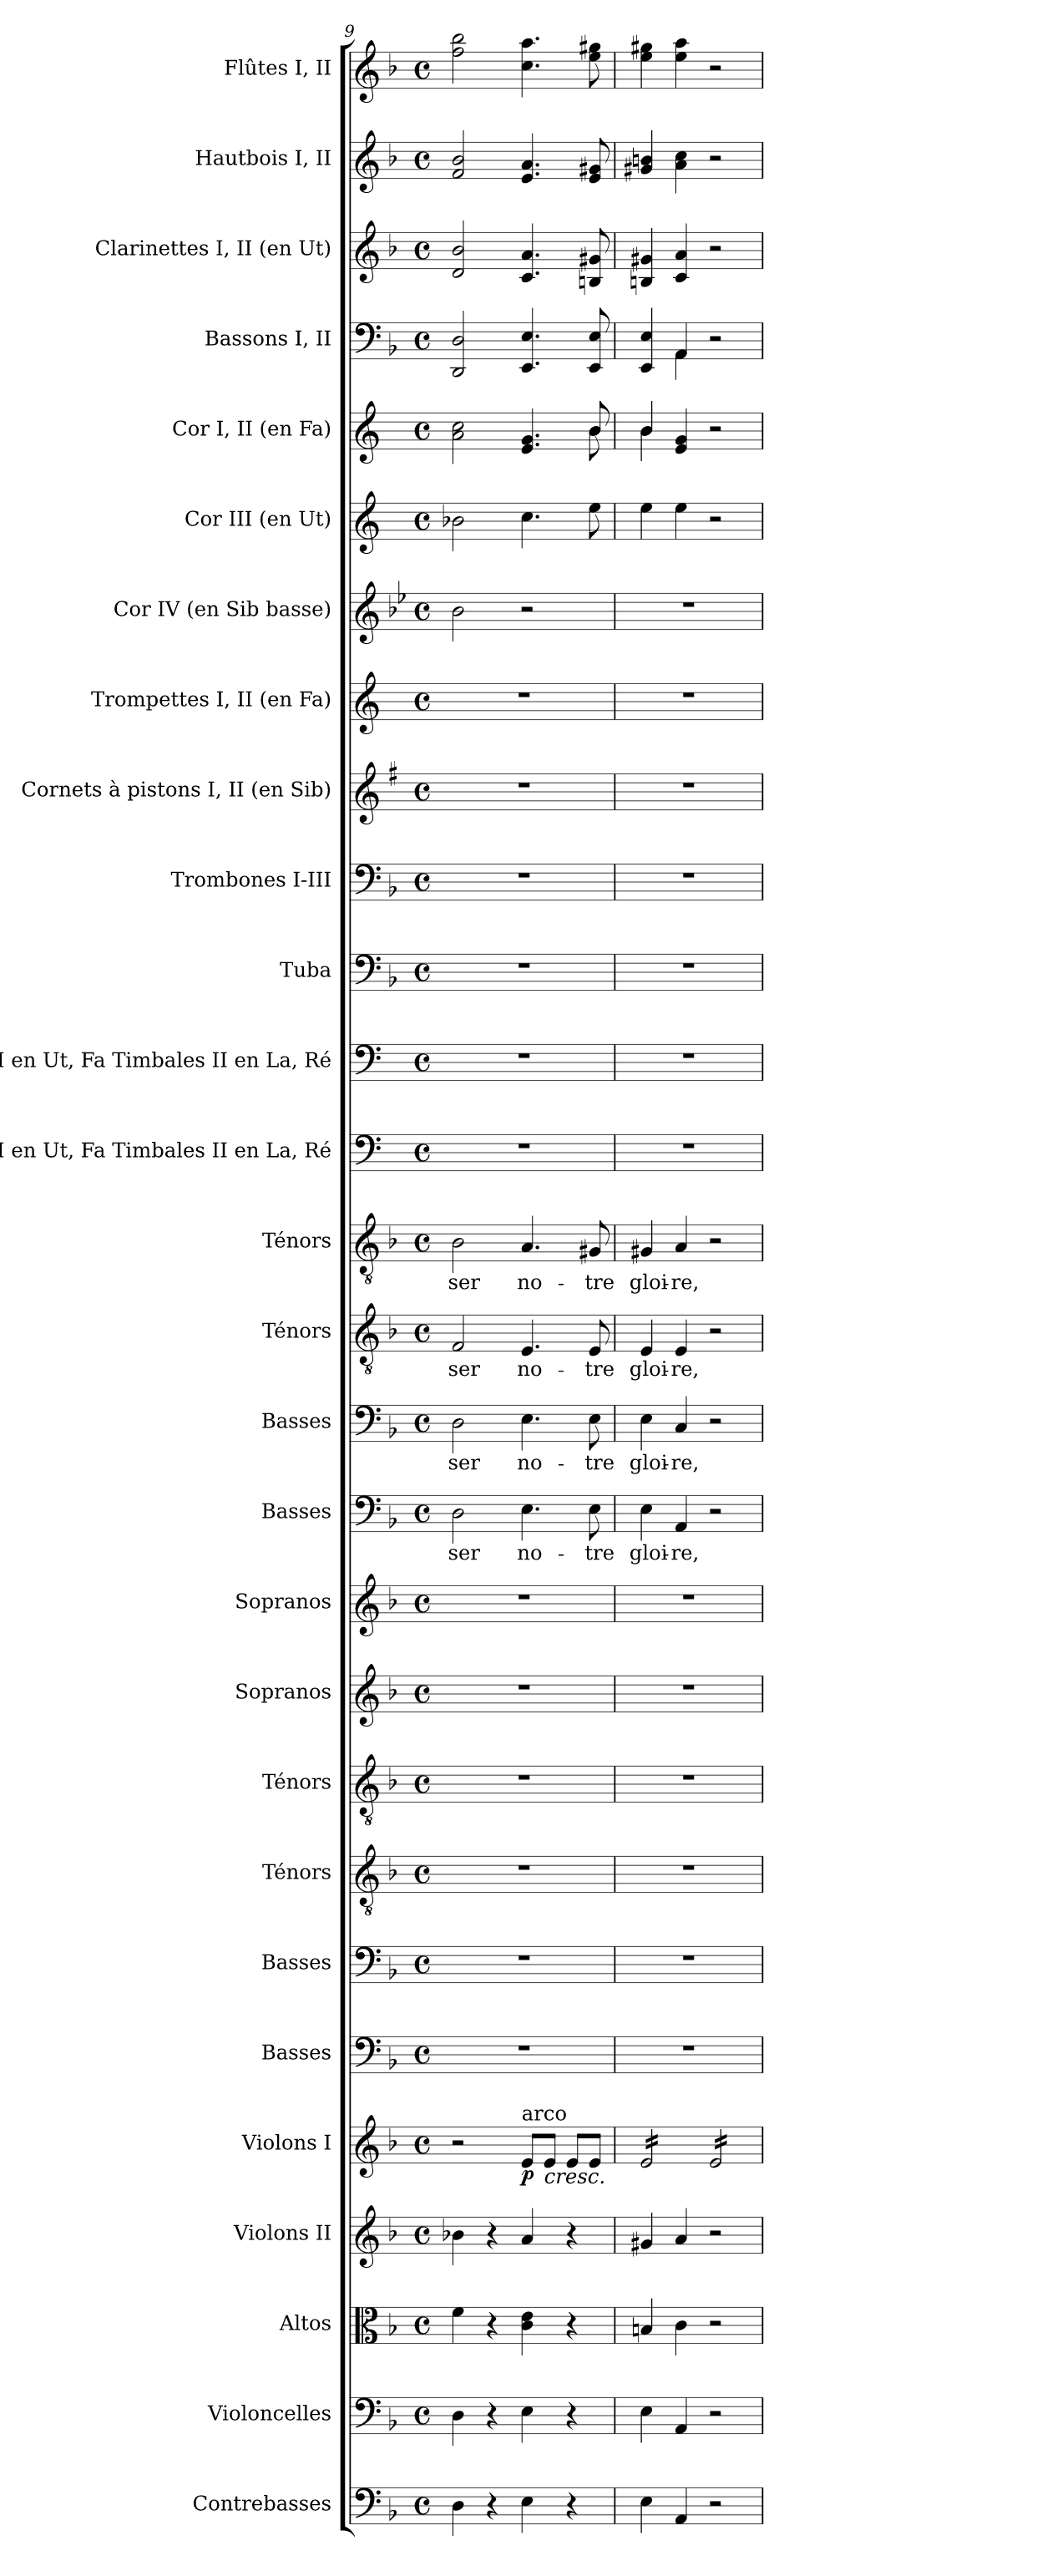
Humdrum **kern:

**kern	**kern	**kern	**kern	**kern	**dynam	**kern	**kern	**kern	**kern	**kern	**kern	**kern	**text	**kern	**text	**kern	**text	**kern	**text	**kern	**kern	**kern	**kern	**kern	**kern	**kern	**kern	**kern	**kern	**kern	**kern	**kern
*part28	*part27	*part26	*part25	*part24	*part24	*part23	*part22	*part21	*part20	*part19	*part18	*part17	*part17	*part16	*part16	*part15	*part15	*part14	*part14	*part13	*part12	*part11	*part10	*part9	*part8	*part7	*part6	*part5	*part4	*part3	*part2	*part1
*staff28	*staff27	*staff26	*staff25	*staff24	*staff24	*staff23	*staff22	*staff21	*staff20	*staff19	*staff18	*staff17	*staff17	*staff16	*staff16	*staff15	*staff15	*staff14	*staff14	*staff13	*staff12	*staff11	*staff10	*staff9	*staff8	*staff7	*staff6	*staff5	*staff4	*staff3	*staff2	*staff1
*I"Contrebasses	*I"Violoncelles	*I"Altos	*I"Violons II	*I"Violons I	*	*I"Basses	*I"Basses	*I"Ténors	*I"Ténors	*I"Sopranos	*I"Sopranos	*I"Basses	*	*I"Basses	*	*I"Ténors	*	*I"Ténors	*	*I"I en Ut, Fa  Timbales       II en La, Ré	*I"I en Ut, Fa  Timbales       II en La, Ré	*I"Tuba	*I"Trombones I-III	*I"Cornets à pistons I, II (en Sib)	*I"Trompettes I, II (en Fa)	*I"Cor IV (en Sib basse)	*I"Cor III (en Ut)	*I"Cor I, II (en Fa)	*I"Bassons I, II	*I"Clarinettes I, II (en Ut)	*I"Hautbois I, II	*I"Flûtes I, II
*I'Cb.	*I'Vlles	*I'Altos	*I'Vns II	*I'Vns I	*	*I'Basses	*I'Basses	*I'Tén.	*I'Tén.	*I'Sopr.	*I'Sopr.	*I'Basses	*	*I'Basses	*	*I'Tén.	*	*I'Tén.	*	*I'Timb.	*I'Timb.	*I'Tb.	*I'Trb.	*I'C.à p. (Sib)	*I'Tr. (Fa)	*I'Cor (Sib basse)	*I'Cor (Ut)	*I'Cor (Fa)	*I'Bns	*I'Cl. (Ut)	*I'Hb.	*I'Fl.
!!LO:PB:g=z
*clefF4	*clefF4	*clefC3	*clefG2	*clefG2	*	*clefF4	*clefF4	*clefGv2	*clefGv2	*clefG2	*clefG2	*clefF4	*	*clefF4	*	*clefGv2	*	*clefGv2	*	*clefF4	*clefF4	*clefF4	*clefF4	*clefG2	*clefG2	*clefG2	*clefG2	*clefG2	*clefF4	*clefG2	*clefG2	*clefG2
*ITrd7c12	*	*	*	*	*	*	*	*ITrd7c12	*ITrd7c12	*	*	*	*	*	*	*ITrd7c12	*	*ITrd7c12	*	*	*	*	*	*ITrd1c2	*ITrd-3c-5	*ITrd8c14	*ITrd7c12	*ITrd4c7	*	*	*	*
*k[b-]	*k[b-]	*k[b-]	*k[b-]	*k[b-]	*	*k[b-]	*k[b-]	*k[b-]	*k[b-]	*k[b-]	*k[b-]	*k[b-]	*	*k[b-]	*	*k[b-]	*	*k[b-]	*	*k[]	*k[]	*k[b-]	*k[b-]	*k[b-]	*k[b-]	*k[b-e-]	*k[]	*k[b-]	*k[b-]	*k[b-]	*k[b-]	*k[b-]
*F:	*F:	*F:	*F:	*F:	*	*F:	*F:	*F:	*F:	*F:	*F:	*F:	*	*F:	*	*F:	*	*F:	*	*C:	*C:	*F:	*F:	*F:	*F:	*B-:	*C:	*F:	*F:	*F:	*F:	*F:
*M4/4	*M4/4	*M4/4	*M4/4	*M4/4	*	*M4/4	*M4/4	*M4/4	*M4/4	*M4/4	*M4/4	*M4/4	*	*M4/4	*	*M4/4	*	*M4/4	*	*M4/4	*M4/4	*M4/4	*M4/4	*M4/4	*M4/4	*M4/4	*M4/4	*M4/4	*M4/4	*M4/4	*M4/4	*M4/4
*met(c)	*met(c)	*met(c)	*met(c)	*met(c)	*	*met(c)	*met(c)	*met(c)	*met(c)	*met(c)	*met(c)	*met(c)	*	*met(c)	*	*met(c)	*	*met(c)	*	*met(c)	*met(c)	*met(c)	*met(c)	*met(c)	*met(c)	*met(c)	*met(c)	*met(c)	*met(c)	*met(c)	*met(c)	*met(c)
=9	=9	=9	=9	=9	=9	=9	=9	=9	=9	=9	=9	=9	=9	=9	=9	=9	=9	=9	=9	=9	=9	=9	=9	=9	=9	=9	=9	=9	=9	=9	=9	=9
!	!	!	!	!	!	!	!	!	!	!	!	!	!LO:LY:b:color=#000000	!	!	!	!	!	!	!	!	!	!	!	!	!	!	!	!	!	!	!
!	!	!	!	!	!	!	!	!	!	!	!	!	!	!	!LO:LY:b:color=#000000	!	!	!	!	!	!	!	!	!	!	!	!	!	!	!	!	!
!	!	!	!	!	!	!	!	!	!	!	!	!	!	!	!	!	!LO:LY:b:color=#000000	!	!	!	!	!	!	!	!	!	!	!	!	!	!	!
!	!	!	!	!	!	!	!	!	!	!	!	!	!	!	!	!	!	!	!LO:LY:b:color=#000000	!	!	!	!	!	!	!	!	!	!	!	!	!
*	*	*	*	*	*	*	*	*	*	*	*	*	*	*	*	*	*	*	*	*	*	*	*	*	*	*	*	*^	*	*	*	*
4DDi\	4Di\	4fi\	4b-Xi\	2r	.	1r	1r	1r	1r	1r	1r	2Di\	-ser	2Di\	-ser	2FFi/	-ser	2BB-i\	-ser	1r	1r	1r	1r	1r	1r	2B-i\	2B-Xi\	2di\ 2fi	2..ryy	2DDi/ 2Di	2di/ 2b-i	2fi/ 2b-i	2ffi\ 2bb-i
4r	4r	4r	4r	.	.	.	.	.	.	.	.	.	.	.	.	.	.	.	.	.	.	.	.	.	.	.	.	.	.	.	.	.	.
!	!	!	!	!	!	!	!	!	!	!	!	!	!LO:LY:b:color=#000000	!	!	!	!	!	!	!	!	!	!	!	!	!	!	!	!	!	!	!	!
!	!	!	!	!	!	!	!	!	!	!	!	!	!	!	!LO:LY:b:color=#000000	!	!	!	!	!	!	!	!	!	!	!	!	!	!	!	!	!	!
!	!	!	!	!	!	!	!	!	!	!	!	!	!	!	!	!	!LO:LY:b:color=#000000	!	!	!	!	!	!	!	!	!	!	!	!	!	!	!	!
!	!	!	!	!LO:TX:a:t=arco	!	!	!	!	!	!	!	!	!	!	!	!	!	!	!	!	!	!	!	!	!	!	!	!	!	!	!	!	!
!	!	!	!	!	!	!	!	!	!	!	!	!	!	!	!	!	!	!	!LO:LY:b:color=#000000	!	!	!	!	!	!	!	!	!	!	!	!	!	!
4EEi\	4Ei\	4ci\ 4ei	4ai/	8ei/L	p	.	.	.	.	.	.	4.Ei\	no-	4.Ei\	no-	4.EEi/	no-	4.AAi/	no-	.	.	.	.	.	.	2r	4.ci\	4.Ai/ 4.ci	.	4.EEi/ 4.Ei	4.ci/ 4.ai	4.ei/ 4.ai	4.cci\ 4.aai
!	!	!	!	!LO:TX:b:i:t=cresc.	!	!	!	!	!	!	!	!	!	!	!	!	!	!	!	!	!	!	!	!	!	!	!	!	!	!	!	!	!
.	.	.	.	8ei/J	.	.	.	.	.	.	.	.	.	.	.	.	.	.	.	.	.	.	.	.	.	.	.	.	.	.	.	.	.
4r	4r	4r	4r	8ei/L	.	.	.	.	.	.	.	.	.	.	.	.	.	.	.	.	.	.	.	.	.	.	.	.	.	.	.	.	.
!	!	!	!	!	!	!	!	!	!	!	!	!	!LO:LY:b:color=#000000	!	!	!	!	!	!	!	!	!	!	!	!	!	!	!	!	!	!	!	!
!	!	!	!	!	!	!	!	!	!	!	!	!	!	!	!LO:LY:b:color=#000000	!	!	!	!	!	!	!	!	!	!	!	!	!	!	!	!	!	!
!	!	!	!	!	!	!	!	!	!	!	!	!	!	!	!	!	!LO:LY:b:color=#000000	!	!	!	!	!	!	!	!	!	!	!	!	!	!	!	!
!	!	!	!	!	!	!	!	!	!	!	!	!	!	!	!	!	!	!	!LO:LY:b:color=#000000	!	!	!	!	!	!	!	!	!	!	!	!	!	!
.	.	.	.	8ei/J	.	.	.	.	.	.	.	8Ei\	-tre	8Ei\	-tre	8EEi/	-tre	8GG#Xi/	-tre	.	.	.	.	.	.	.	8ei\	8ei/	8ei\	8EEi/ 8Ei	8Bni/ 8g#Xi	8ei/ 8g#Xi	8eei\ 8gg#Xi
=10	=10	=10	=10	=10	=10	=10	=10	=10	=10	=10	=10	=10	=10	=10	=10	=10	=10	=10	=10	=10	=10	=10	=10	=10	=10	=10	=10	=10	=10	=10	=10	=10	=10
!	!	!	!	!	!	!	!	!	!	!	!	!	!LO:LY:b:color=#000000	!	!	!	!	!	!	!	!	!	!	!	!	!	!	!	!	!	!	!	!
!	!	!	!	!	!	!	!	!	!	!	!	!	!	!	!LO:LY:b:color=#000000	!	!	!	!	!	!	!	!	!	!	!	!	!	!	!	!	!	!
!	!	!	!	!	!	!	!	!	!	!	!	!	!	!	!	!	!LO:LY:b:color=#000000	!	!	!	!	!	!	!	!	!	!	!	!	!	!	!	!
!	!	!	!	!	!	!	!	!	!	!	!	!	!	!	!	!	!	!	!LO:LY:b:color=#000000	!	!	!	!	!	!	!	!	!	!	!	!	!	!
*	*	*	*	*	*	*	*	*	*	*	*	*	*	*	*	*	*	*	*	*	*	*	*	*	*	*	*	*	*	*^	*	*	*
*	*	*	*	*tremolo	*	*	*	*	*	*	*	*	*	*	*	*	*	*	*	*	*	*	*	*	*	*	*	*	*	*	*	*	*	*
4EEi\	4Ei\	4Bni/	4g#Xi/	16ei/LL	.	1r	1r	1r	1r	1r	1r	4Ei\	gloi-	4Ei\	gloi-	4EEi/	gloi-	4GG#Xi/	gloi-	1r	1r	1r	1r	1r	1r	1r	4ei\	4ei/	4ei\	4EEi/ 4Ei	4ryy	4Bni/ 4g#Xi	4g#Xi/ 4bni	4eei\ 4gg#Xi
.	.	.	.	16ei/	.	.	.	.	.	.	.	.	.	.	.	.	.	.	.	.	.	.	.	.	.	.	.	.	.	.	.	.	.	.
.	.	.	.	16ei/	.	.	.	.	.	.	.	.	.	.	.	.	.	.	.	.	.	.	.	.	.	.	.	.	.	.	.	.	.	.
.	.	.	.	16ei/	.	.	.	.	.	.	.	.	.	.	.	.	.	.	.	.	.	.	.	.	.	.	.	.	.	.	.	.	.	.
!	!	!	!	!	!	!	!	!	!	!	!	!	!LO:LY:b:color=#000000	!	!	!	!	!	!	!	!	!	!	!	!	!	!	!	!	!	!	!	!	!
!	!	!	!	!	!	!	!	!	!	!	!	!	!	!	!LO:LY:b:color=#000000	!	!	!	!	!	!	!	!	!	!	!	!	!	!	!	!	!	!	!
!	!	!	!	!	!	!	!	!	!	!	!	!	!	!	!	!	!LO:LY:b:color=#000000	!	!	!	!	!	!	!	!	!	!	!	!	!	!	!	!	!
!	!	!	!	!	!	!	!	!	!	!	!	!	!	!	!	!	!	!	!LO:LY:b:color=#000000	!	!	!	!	!	!	!	!	!	!	!	!	!	!	!
4AAAi/	4AAi/	4ci\	4ai/	16ei/	.	.	.	.	.	.	.	4AAi/	-re,	4Ci/	-re,	4EEi/	-re,	4AAi/	-re,	.	.	.	.	.	.	.	4ei\	4Ai/ 4ci	2.ryy	4AAi/	4AAi\	4ci/ 4ai	4ai\ 4cci	4eei\ 4aai
.	.	.	.	16ei/	.	.	.	.	.	.	.	.	.	.	.	.	.	.	.	.	.	.	.	.	.	.	.	.	.	.	.	.	.	.
.	.	.	.	16ei/	.	.	.	.	.	.	.	.	.	.	.	.	.	.	.	.	.	.	.	.	.	.	.	.	.	.	.	.	.	.
.	.	.	.	16ei/JJ	.	.	.	.	.	.	.	.	.	.	.	.	.	.	.	.	.	.	.	.	.	.	.	.	.	.	.	.	.	.
2r	2r	2r	2r	16ei/LL	.	.	.	.	.	.	.	2r	.	2r	.	2r	.	2r	.	.	.	.	.	.	.	.	2r	2r	.	2r	2ryy	2r	2r	2r
.	.	.	.	16ei/	.	.	.	.	.	.	.	.	.	.	.	.	.	.	.	.	.	.	.	.	.	.	.	.	.	.	.	.	.	.
.	.	.	.	16ei/	.	.	.	.	.	.	.	.	.	.	.	.	.	.	.	.	.	.	.	.	.	.	.	.	.	.	.	.	.	.
.	.	.	.	16ei/	.	.	.	.	.	.	.	.	.	.	.	.	.	.	.	.	.	.	.	.	.	.	.	.	.	.	.	.	.	.
.	.	.	.	16ei/	.	.	.	.	.	.	.	.	.	.	.	.	.	.	.	.	.	.	.	.	.	.	.	.	.	.	.	.	.	.
.	.	.	.	16ei/	.	.	.	.	.	.	.	.	.	.	.	.	.	.	.	.	.	.	.	.	.	.	.	.	.	.	.	.	.	.
.	.	.	.	16ei/	.	.	.	.	.	.	.	.	.	.	.	.	.	.	.	.	.	.	.	.	.	.	.	.	.	.	.	.	.	.
.	.	.	.	16ei/JJ	.	.	.	.	.	.	.	.	.	.	.	.	.	.	.	.	.	.	.	.	.	.	.	.	.	.	.	.	.	.
*	*	*	*	*Xtremolo	*	*	*	*	*	*	*	*	*	*	*	*	*	*	*	*	*	*	*	*	*	*	*	*	*	*	*	*	*	*
*	*	*	*	*	*	*	*	*	*	*	*	*	*	*	*	*	*	*	*	*	*	*	*	*	*	*	*	*v	*v	*	*	*	*	*
*	*	*	*	*	*	*	*	*	*	*	*	*	*	*	*	*	*	*	*	*	*	*	*	*	*	*	*	*	*v	*v	*	*	*
=	=	=	=	=	=	=	=	=	=	=	=	=	=	=	=	=	=	=	=	=	=	=	=	=	=	=	=	=	=	=	=	=
*-	*-	*-	*-	*-	*-	*-	*-	*-	*-	*-	*-	*-	*-	*-	*-	*-	*-	*-	*-	*-	*-	*-	*-	*-	*-	*-	*-	*-	*-	*-	*-	*-
